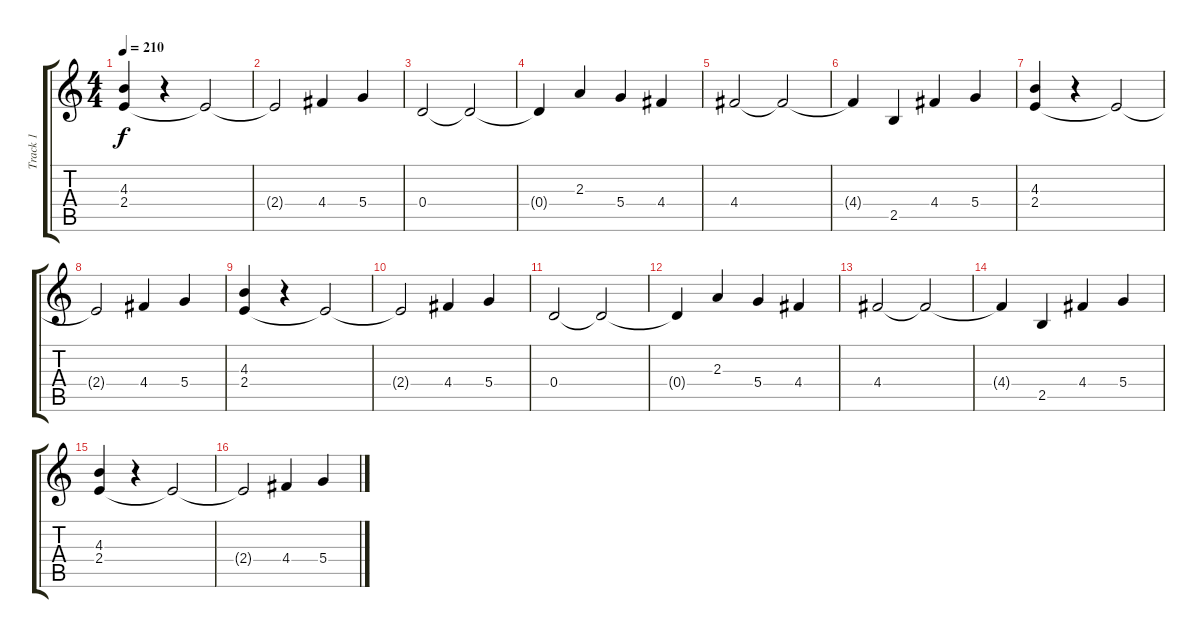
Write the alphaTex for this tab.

\track ("Track 1" "Track 1") {instrument overdrivenguitar}
\staff {score tabs}
\tuning (E4 B3 G3 D3 A2 E2) {hide}
\ts (4 4)
\tempo 210
\clef g2
\ks c
(4.3 2.4).4{dy f} r.4 2.4{t}.2 |
2.4{t}.2 4.4.4 5.4.4 |
0.4.2 0.4{t}.2 |
0.4{t}.4 2.3.4 5.4.4 4.4.4 |
4.4.2 4.4{t}.2 |
4.4{t}.4 2.5.4 4.4.4 5.4.4 |
(4.3 2.4).4 r.4 2.4{t}.2 |
2.4{t}.2 4.4.4 5.4.4 |
(4.3 2.4).4 r.4 2.4{t}.2 |
2.4{t}.2 4.4.4 5.4.4 |
0.4.2 0.4{t}.2 |
0.4{t}.4 2.3.4 5.4.4 4.4.4 |
4.4.2 4.4{t}.2 |
4.4{t}.4 2.5.4 4.4.4 5.4.4 |
(4.3 2.4).4 r.4 2.4{t}.2 |
2.4{t}.2 4.4.4 5.4.4
